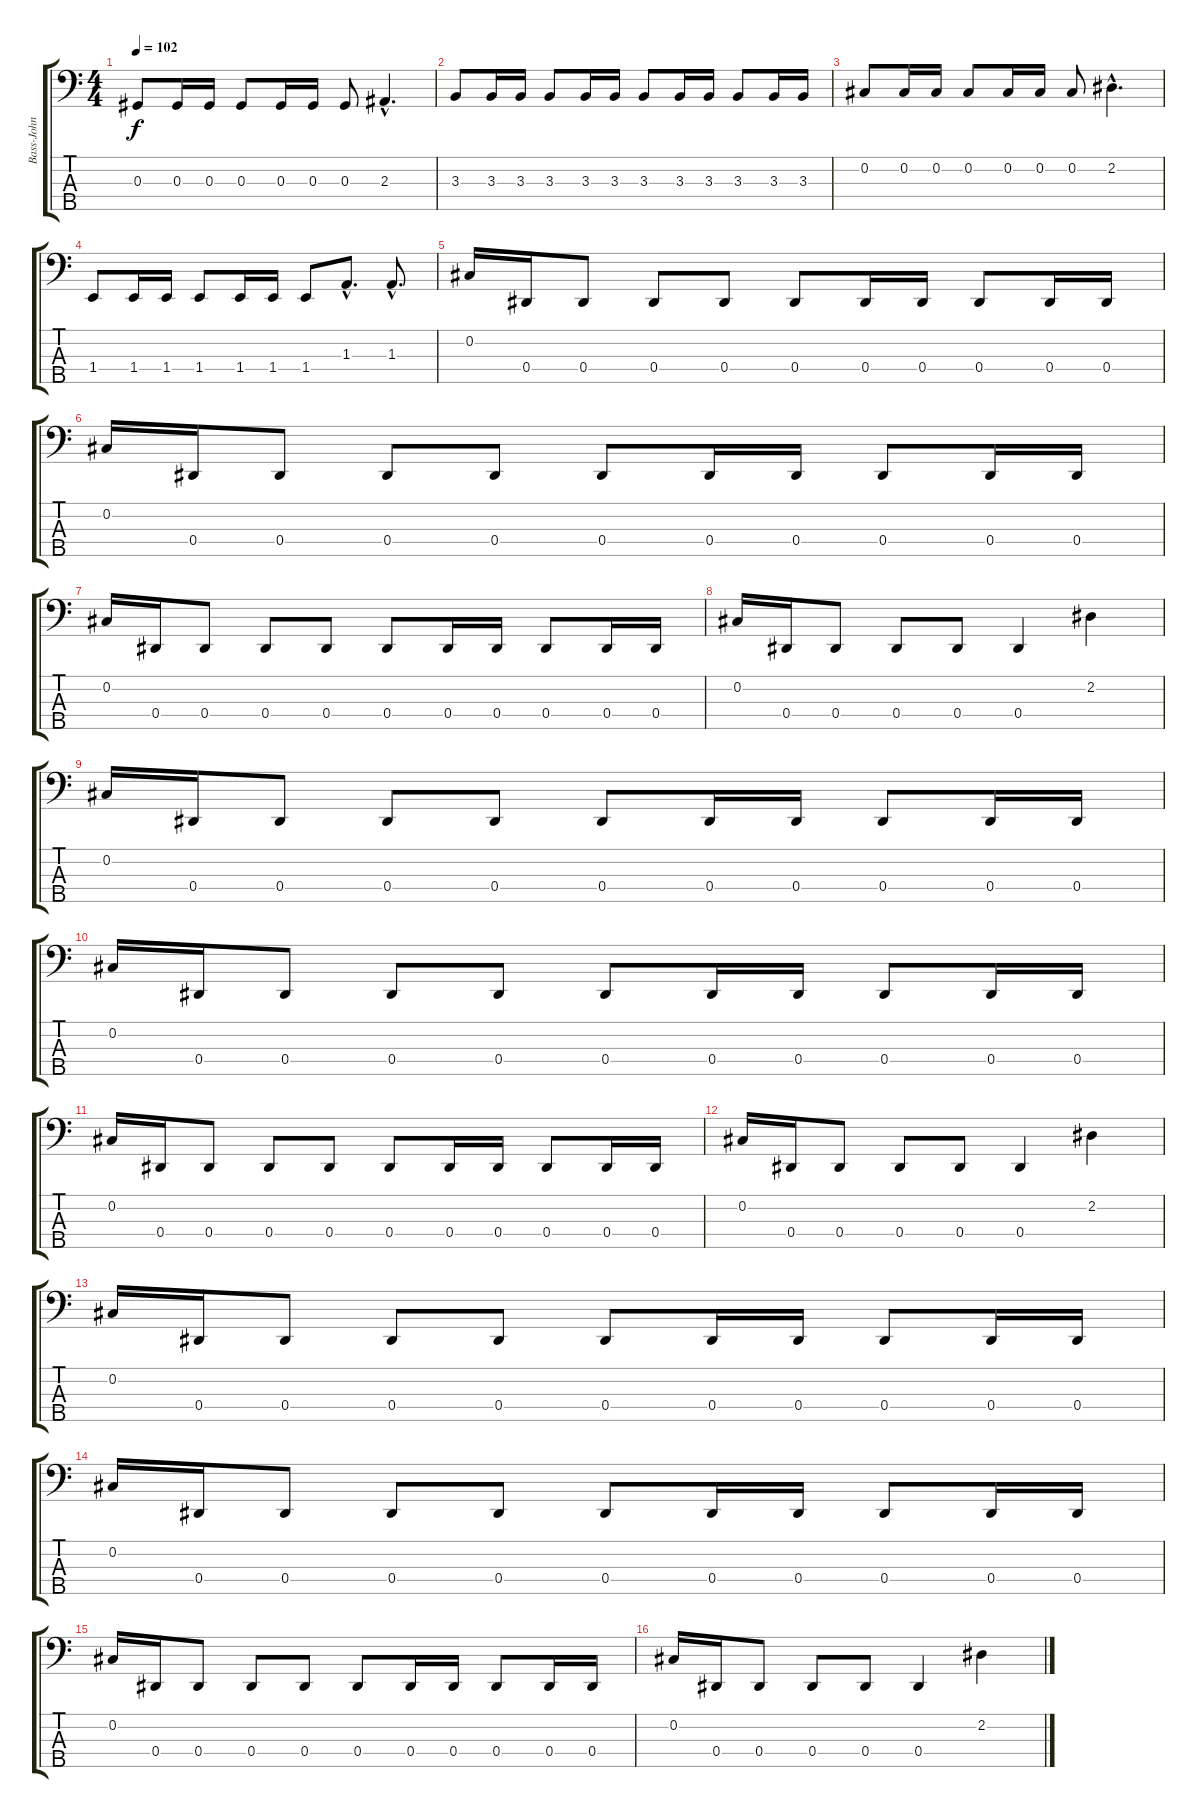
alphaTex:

\track ("Bass-John Myung" "Bass-John ") {instrument electricbassfinger}
\staff {score tabs}
\tuning (Gb2 Db2 Ab1 Eb1 Bb0) {hide}
\ts (4 4)
\tempo 102
\clef f4
\ks c
0.3.8{dy f} 0.3.16 0.3.16 0.3.8 0.3.16 0.3.16 0.3.8 2.3{hac}.4{d} |
3.3.8 3.3.16 3.3.16 3.3.8 3.3.16 3.3.16 3.3.8 3.3.16 3.3.16 3.3.8 3.3.16 3.3.16 |
0.2.8 0.2.16 0.2.16 0.2.8 0.2.16 0.2.16 0.2.8 2.2{hac}.4{d} |
1.4.8 1.4.16 1.4.16 1.4.8 1.4.16 1.4.16 1.4.8 1.3{hac}.8{d} 1.3{hac}.8{d} |
0.2.16 0.4.16 0.4.8 0.4.8 0.4.8 0.4.8 0.4.16 0.4.16 0.4.8 0.4.16 0.4.16 |
0.2.16 0.4.16 0.4.8 0.4.8 0.4.8 0.4.8 0.4.16 0.4.16 0.4.8 0.4.16 0.4.16 |
0.2.16 0.4.16 0.4.8 0.4.8 0.4.8 0.4.8 0.4.16 0.4.16 0.4.8 0.4.16 0.4.16 |
0.2.16 0.4.16 0.4.8 0.4.8 0.4.8 0.4.4 2.2.4 |
0.2.16 0.4.16 0.4.8 0.4.8 0.4.8 0.4.8 0.4.16 0.4.16 0.4.8 0.4.16 0.4.16 |
0.2.16 0.4.16 0.4.8 0.4.8 0.4.8 0.4.8 0.4.16 0.4.16 0.4.8 0.4.16 0.4.16 |
0.2.16 0.4.16 0.4.8 0.4.8 0.4.8 0.4.8 0.4.16 0.4.16 0.4.8 0.4.16 0.4.16 |
0.2.16 0.4.16 0.4.8 0.4.8 0.4.8 0.4.4 2.2.4 |
0.2.16 0.4.16 0.4.8 0.4.8 0.4.8 0.4.8 0.4.16 0.4.16 0.4.8 0.4.16 0.4.16 |
0.2.16 0.4.16 0.4.8 0.4.8 0.4.8 0.4.8 0.4.16 0.4.16 0.4.8 0.4.16 0.4.16 |
0.2.16 0.4.16 0.4.8 0.4.8 0.4.8 0.4.8 0.4.16 0.4.16 0.4.8 0.4.16 0.4.16 |
0.2.16 0.4.16 0.4.8 0.4.8 0.4.8 0.4.4 2.2.4
